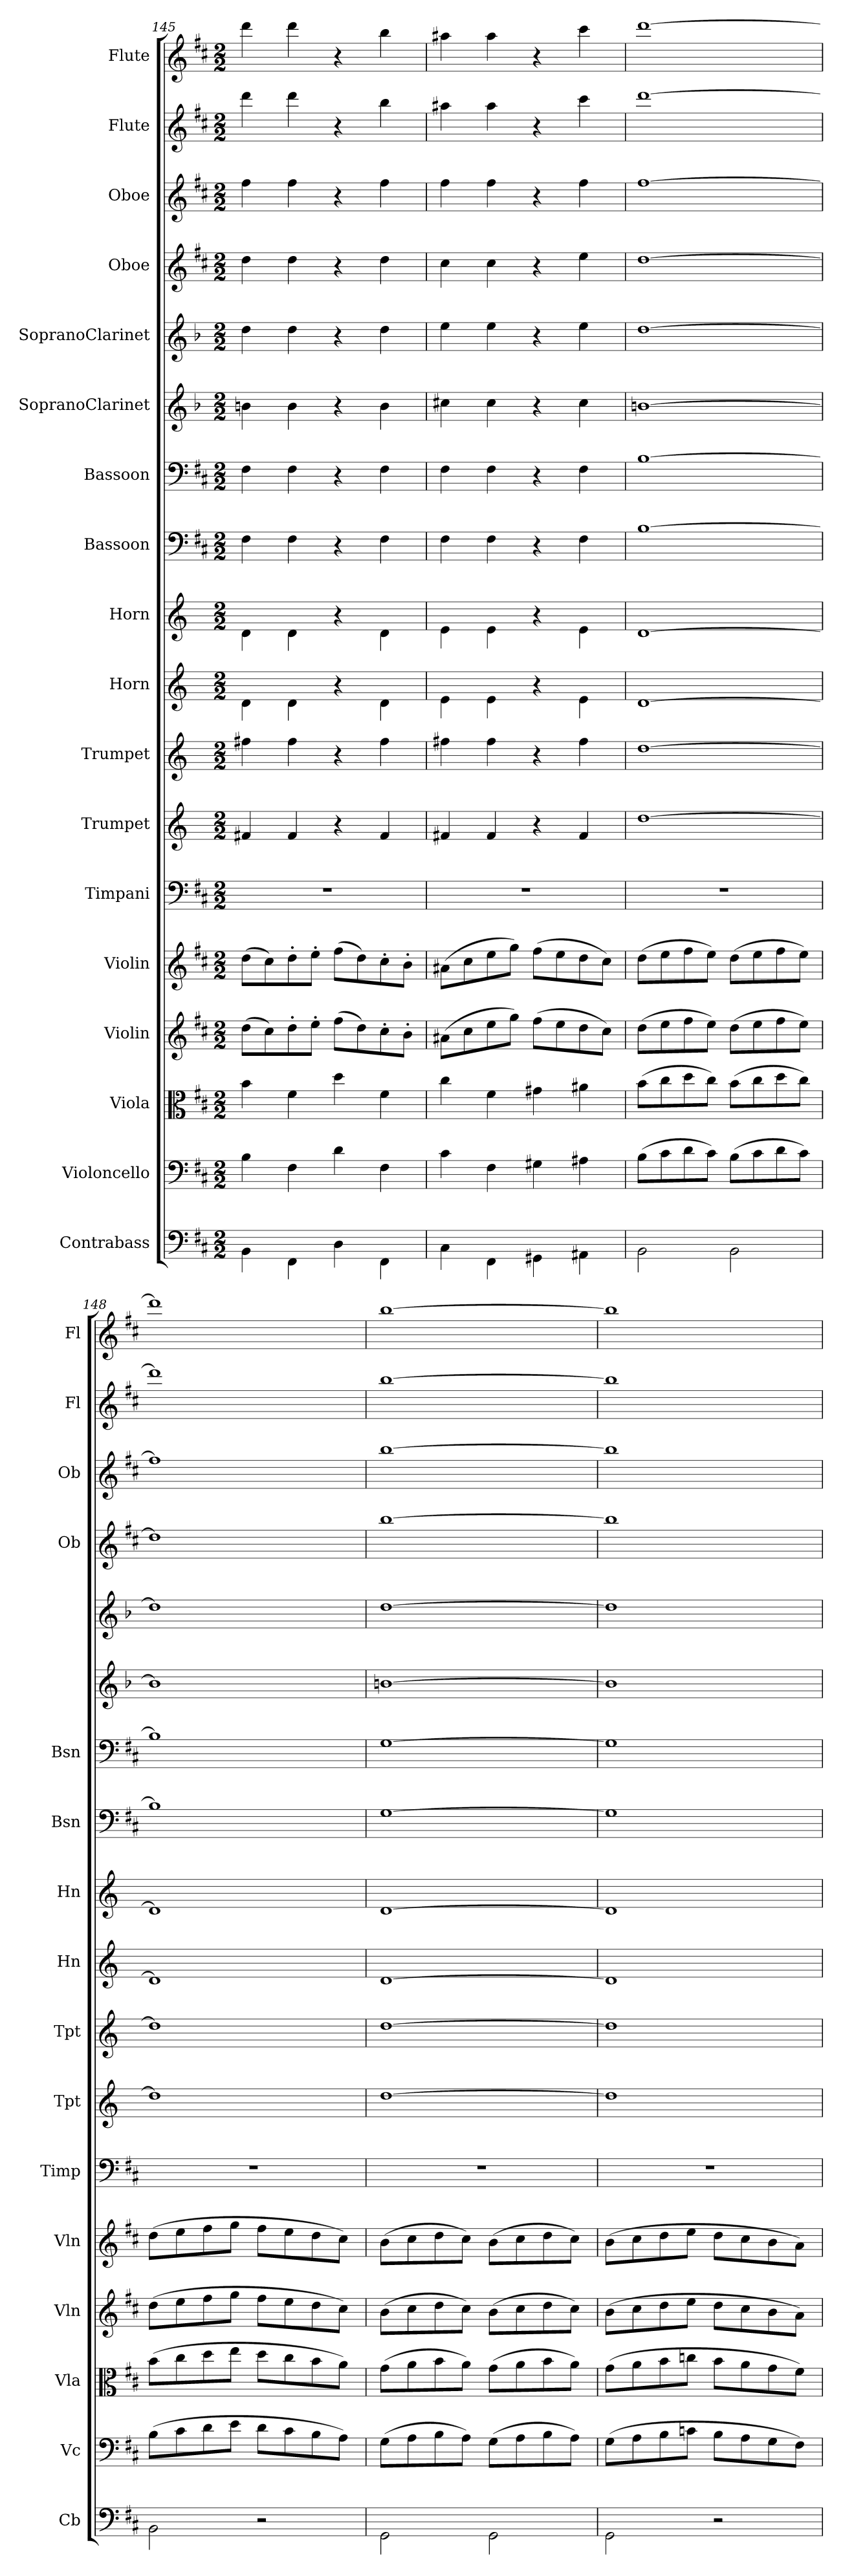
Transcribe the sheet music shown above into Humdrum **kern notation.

**kern	**kern	**kern	**kern	**kern	**kern	**kern	**kern	**kern	**kern	**kern	**kern	**kern	**kern	**kern	**kern	**kern	**kern
*part18	*part17	*part16	*part15	*part14	*part13	*part12	*part11	*part10	*part9	*part8	*part7	*part6	*part5	*part4	*part3	*part2	*part1
*staff18	*staff17	*staff16	*staff15	*staff14	*staff13	*staff12	*staff11	*staff10	*staff9	*staff8	*staff7	*staff6	*staff5	*staff4	*staff3	*staff2	*staff1
*I"Contrabass	*I"Violoncello	*I"Viola	*I"Violin	*I"Violin	*I"Timpani	*I"Trumpet	*I"Trumpet	*I"Horn	*I"Horn	*I"Bassoon	*I"Bassoon	*I"SopranoClarinet	*I"SopranoClarinet	*I"Oboe	*I"Oboe	*I"Flute	*I"Flute
*I'Cb	*I'Vc	*I'Vla	*I'Vln	*I'Vln	*I'Timp	*I'Tpt	*I'Tpt	*I'Hn	*I'Hn	*I'Bsn	*I'Bsn	*	*	*I'Ob	*I'Ob	*I'Fl	*I'Fl
*clefF4	*clefF4	*clefC3	*clefG2	*clefG2	*clefF4	*clefG2	*clefG2	*clefG2	*clefG2	*clefF4	*clefF4	*clefG2	*clefG2	*clefG2	*clefG2	*clefG2	*clefG2
*k[f#c#]	*k[f#c#]	*k[f#c#]	*k[f#c#]	*k[f#c#]	*k[f#c#]	*k[]	*k[]	*k[]	*k[]	*k[f#c#]	*k[f#c#]	*k[b-]	*k[b-]	*k[f#c#]	*k[f#c#]	*k[f#c#]	*k[f#c#]
*M2/2	*M2/2	*M2/2	*M2/2	*M2/2	*M2/2	*M2/2	*M2/2	*M2/2	*M2/2	*M2/2	*M2/2	*M2/2	*M2/2	*M2/2	*M2/2	*M2/2	*M2/2
=145	=145	=145	=145	=145	=145	=145	=145	=145	=145	=145	=145	=145	=145	=145	=145	=145	=145
4BB\	4B\	4b\	(8dd\L	(8dd\L	1r	4f#X/	4ff#X\	4d\	4d\	4F#\	4F#\	4bn\	4dd\	4dd\	4ff#\	4ddd\	4ddd\
.	.	.	8cc#\)	8cc#\)	.	.	.	.	.	.	.	.	.	.	.	.	.
4FF#\	4F#\	4f#\	8dd'\	8dd'\	.	4f#/	4ff#\	4d\	4d\	4F#\	4F#\	4b\	4dd\	4dd\	4ff#\	4ddd\	4ddd\
.	.	.	8ee'\J	8ee'\J	.	.	.	.	.	.	.	.	.	.	.	.	.
4D\	4d\	4dd\	(8ff#\L	(8ff#\L	.	4r	4r	4r	4r	4r	4r	4r	4r	4r	4r	4r	4r
.	.	.	8dd\)	8dd\)	.	.	.	.	.	.	.	.	.	.	.	.	.
4FF#\	4F#\	4f#\	8cc#'\	8cc#'\	.	4f#/	4ff#\	4d\	4d\	4F#\	4F#\	4b\	4dd\	4dd\	4ff#\	4bb\	4bb\
.	.	.	8b'\J	8b'\J	.	.	.	.	.	.	.	.	.	.	.	.	.
=146	=146	=146	=146	=146	=146	=146	=146	=146	=146	=146	=146	=146	=146	=146	=146	=146	=146
4C#\	4c#\	4cc#\	(8a#X\L	(8a#X\L	1r	4f#X/	4ff#X\	4e\	4e\	4F#\	4F#\	4cc#X\	4ee\	4cc#\	4ff#\	4aa#X\	4aa#X\
.	.	.	8cc#\	8cc#\	.	.	.	.	.	.	.	.	.	.	.	.	.
4FF#\	4F#\	4f#\	8ee\	8ee\	.	4f#/	4ff#\	4e\	4e\	4F#\	4F#\	4cc#\	4ee\	4cc#\	4ff#\	4aa#\	4aa#\
.	.	.	8gg\J)	8gg\J)	.	.	.	.	.	.	.	.	.	.	.	.	.
4GG#X\	4G#X\	4g#X\	(8ff#\L	(8ff#\L	.	4r	4r	4r	4r	4r	4r	4r	4r	4r	4r	4r	4r
.	.	.	8ee\	8ee\	.	.	.	.	.	.	.	.	.	.	.	.	.
4AA#X\	4A#X\	4a#X\	8dd\	8dd\	.	4f#/	4ff#\	4e\	4e\	4F#\	4F#\	4cc#\	4ee\	4ee\	4ff#\	4ccc#\	4ccc#\
.	.	.	8cc#\J)	8cc#\J)	.	.	.	.	.	.	.	.	.	.	.	.	.
=147	=147	=147	=147	=147	=147	=147	=147	=147	=147	=147	=147	=147	=147	=147	=147	=147	=147
2BB\	(8B\L	(8b\L	(8dd\L	(8dd\L	1r	[1dd\	[1dd\	[1d\	[1d\	[1B\	[1B\	[1bn\	[1dd\	[1dd\	[1ff#\	[1ddd\	[1ddd\
.	8c#\	8cc#\	8ee\	8ee\	.	.	.	.	.	.	.	.	.	.	.	.	.
.	8d\	8dd\	8ff#\	8ff#\	.	.	.	.	.	.	.	.	.	.	.	.	.
.	8c#\J)	8cc#\J)	8ee\J)	8ee\J)	.	.	.	.	.	.	.	.	.	.	.	.	.
2BB\	(8B\L	(8b\L	(8dd\L	(8dd\L	.	.	.	.	.	.	.	.	.	.	.	.	.
.	8c#\	8cc#\	8ee\	8ee\	.	.	.	.	.	.	.	.	.	.	.	.	.
.	8d\	8dd\	8ff#\	8ff#\	.	.	.	.	.	.	.	.	.	.	.	.	.
.	8c#\J)	8cc#\J)	8ee\J)	8ee\J)	.	.	.	.	.	.	.	.	.	.	.	.	.
=148	=148	=148	=148	=148	=148	=148	=148	=148	=148	=148	=148	=148	=148	=148	=148	=148	=148
2BB\	(8B\L	(8b\L	(8dd\L	(8dd\L	1r	1dd\]	1dd\]	1d\]	1d\]	1B\]	1B\]	1b\]	1dd\]	1dd\]	1ff#\]	1ddd\]	1ddd\]
.	8c#\	8cc#\	8ee\	8ee\	.	.	.	.	.	.	.	.	.	.	.	.	.
.	8d\	8dd\	8ff#\	8ff#\	.	.	.	.	.	.	.	.	.	.	.	.	.
.	8e\J	8ee\J	8gg\J	8gg\J	.	.	.	.	.	.	.	.	.	.	.	.	.
2r	8d\L	8dd\L	8ff#\L	8ff#\L	.	.	.	.	.	.	.	.	.	.	.	.	.
.	8c#\	8cc#\	8ee\	8ee\	.	.	.	.	.	.	.	.	.	.	.	.	.
.	8B\	8b\	8dd\	8dd\	.	.	.	.	.	.	.	.	.	.	.	.	.
.	8A\J)	8a\J)	8cc#\J)	8cc#\J)	.	.	.	.	.	.	.	.	.	.	.	.	.
=149	=149	=149	=149	=149	=149	=149	=149	=149	=149	=149	=149	=149	=149	=149	=149	=149	=149
2GG\	(8G\L	(8g\L	(8b\L	(8b\L	1r	[1dd\	[1dd\	[1d\	[1d\	[1G\	[1G\	[1bn\	[1dd\	[1bb\	[1bb\	[1bb\	[1bb\
.	8A\	8a\	8cc#\	8cc#\	.	.	.	.	.	.	.	.	.	.	.	.	.
.	8B\	8b\	8dd\	8dd\	.	.	.	.	.	.	.	.	.	.	.	.	.
.	8A\J)	8a\J)	8cc#\J)	8cc#\J)	.	.	.	.	.	.	.	.	.	.	.	.	.
2GG\	(8G\L	(8g\L	(8b\L	(8b\L	.	.	.	.	.	.	.	.	.	.	.	.	.
.	8A\	8a\	8cc#\	8cc#\	.	.	.	.	.	.	.	.	.	.	.	.	.
.	8B\	8b\	8dd\	8dd\	.	.	.	.	.	.	.	.	.	.	.	.	.
.	8A\J)	8a\J)	8cc#\J)	8cc#\J)	.	.	.	.	.	.	.	.	.	.	.	.	.
=150	=150	=150	=150	=150	=150	=150	=150	=150	=150	=150	=150	=150	=150	=150	=150	=150	=150
2GG\	(8G\L	(8g\L	(8b\L	(8b\L	1r	1dd\]	1dd\]	1d\]	1d\]	1G\]	1G\]	1b\]	1dd\]	1bb\]	1bb\]	1bb\]	1bb\]
.	8A\	8a\	8cc#\	8cc#\	.	.	.	.	.	.	.	.	.	.	.	.	.
.	8B\	8b\	8dd\	8dd\	.	.	.	.	.	.	.	.	.	.	.	.	.
.	8cn\J	8ccn\J	8ee\J	8ee\J	.	.	.	.	.	.	.	.	.	.	.	.	.
2r	8B\L	8b\L	8dd\L	8dd\L	.	.	.	.	.	.	.	.	.	.	.	.	.
.	8A\	8a\	8cc#\	8cc#\	.	.	.	.	.	.	.	.	.	.	.	.	.
.	8G\	8g\	8b\	8b\	.	.	.	.	.	.	.	.	.	.	.	.	.
.	8F#\J)	8f#\J)	8a\J)	8a\J)	.	.	.	.	.	.	.	.	.	.	.	.	.
=	=	=	=	=	=	=	=	=	=	=	=	=	=	=	=	=	=
*-	*-	*-	*-	*-	*-	*-	*-	*-	*-	*-	*-	*-	*-	*-	*-	*-	*-
